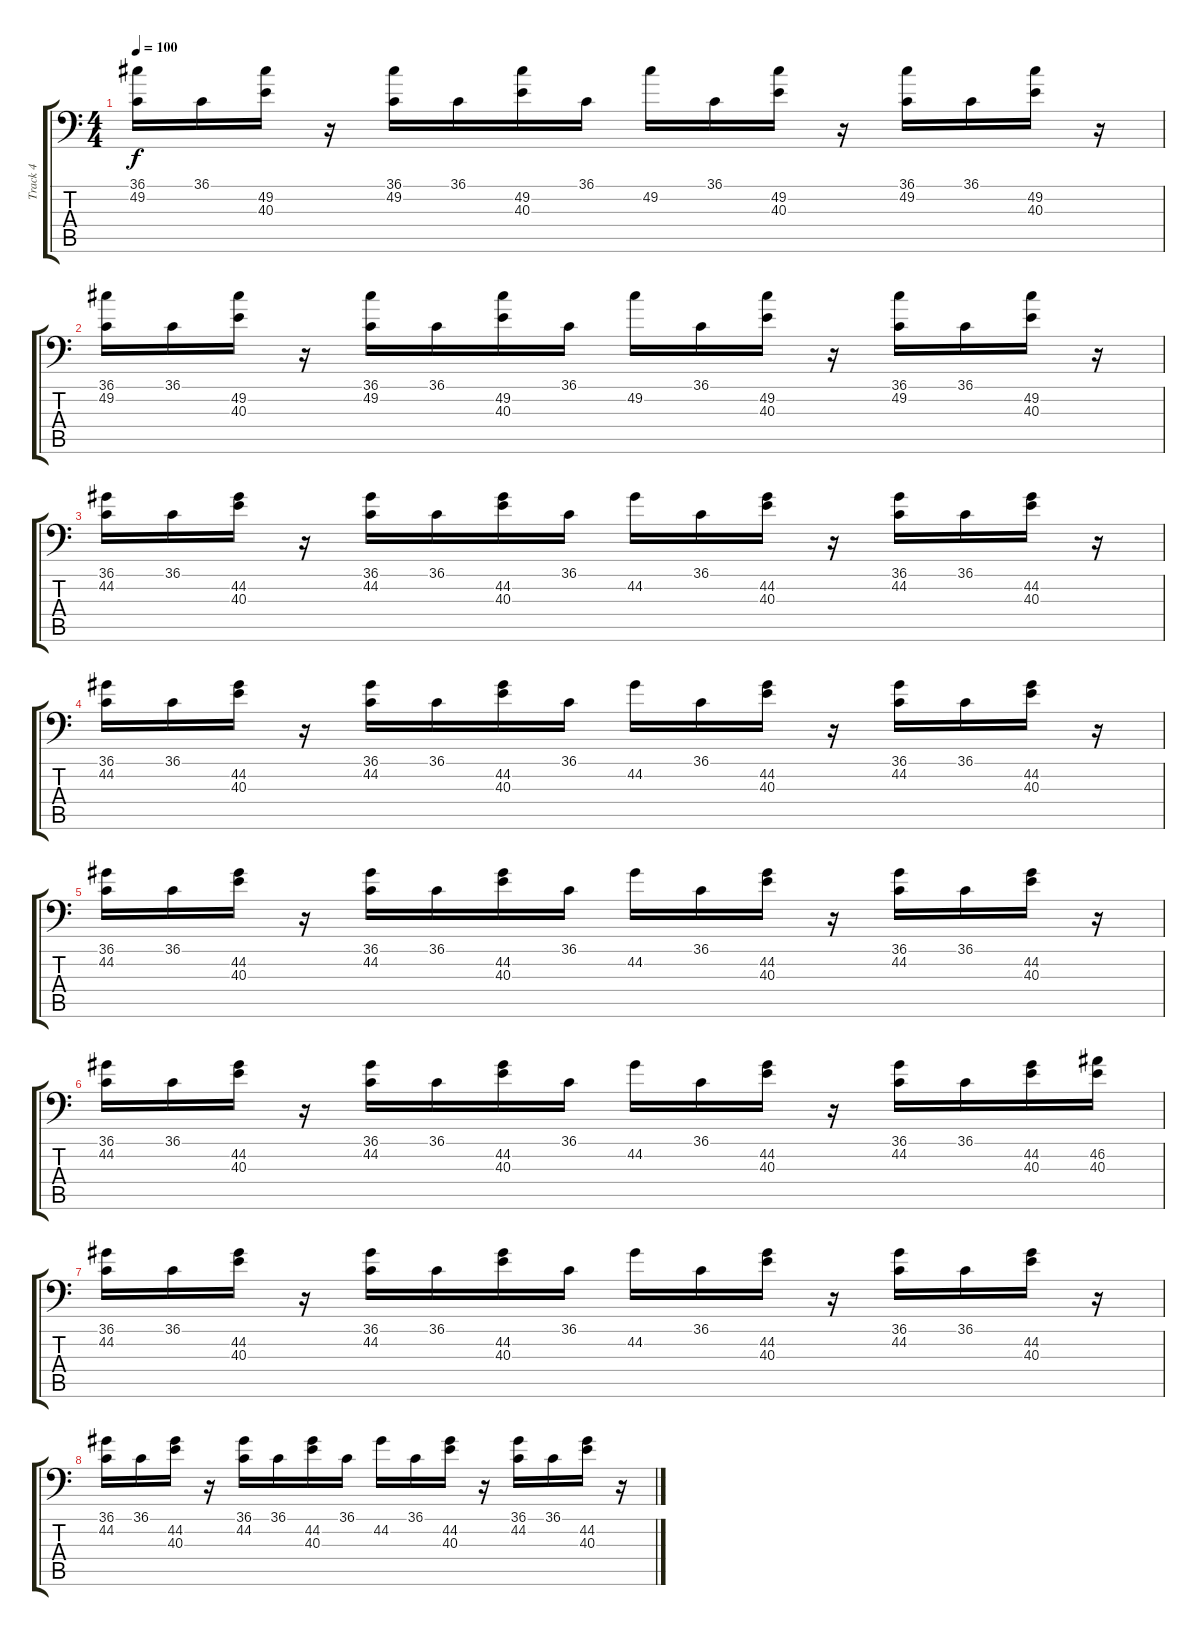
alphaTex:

\track ("Track 4" "Track 4") {instrument acousticgrandpiano}
\staff {score tabs}
\tuning (C-1 C-1 C-1 C-1 C-1 C-1) {hide}
\ts (4 4)
\tempo 100
\clef f4
\ks c
(36.1 49.2).16{dy f} 36.1.16 (49.2 40.3).16 r.16 (36.1 49.2).16 36.1.16 (49.2 40.3).16 36.1.16 49.2.16 36.1.16 (49.2 40.3).16 r.16 (36.1 49.2).16 36.1.16 (49.2 40.3).16 r.16 |
(36.1 49.2).16 36.1.16 (49.2 40.3).16 r.16 (36.1 49.2).16 36.1.16 (49.2 40.3).16 36.1.16 49.2.16 36.1.16 (49.2 40.3).16 r.16 (36.1 49.2).16 36.1.16 (49.2 40.3).16 r.16 |
(36.1 44.2).16 36.1.16 (44.2 40.3).16 r.16 (36.1 44.2).16 36.1.16 (44.2 40.3).16 36.1.16 44.2.16 36.1.16 (44.2 40.3).16 r.16 (36.1 44.2).16 36.1.16 (44.2 40.3).16 r.16 |
(36.1 44.2).16 36.1.16 (44.2 40.3).16 r.16 (36.1 44.2).16 36.1.16 (44.2 40.3).16 36.1.16 44.2.16 36.1.16 (44.2 40.3).16 r.16 (36.1 44.2).16 36.1.16 (44.2 40.3).16 r.16 |
(36.1 44.2).16 36.1.16 (44.2 40.3).16 r.16 (36.1 44.2).16 36.1.16 (44.2 40.3).16 36.1.16 44.2.16 36.1.16 (44.2 40.3).16 r.16 (36.1 44.2).16 36.1.16 (44.2 40.3).16 r.16 |
(36.1 44.2).16 36.1.16 (44.2 40.3).16 r.16 (36.1 44.2).16 36.1.16 (44.2 40.3).16 36.1.16 44.2.16 36.1.16 (44.2 40.3).16 r.16 (36.1 44.2).16 36.1.16 (44.2 40.3).16 (46.2 40.3).16 |
(36.1 44.2).16 36.1.16 (44.2 40.3).16 r.16 (36.1 44.2).16 36.1.16 (44.2 40.3).16 36.1.16 44.2.16 36.1.16 (44.2 40.3).16 r.16 (36.1 44.2).16 36.1.16 (44.2 40.3).16 r.16 |
(36.1 44.2).16 36.1.16 (44.2 40.3).16 r.16 (36.1 44.2).16 36.1.16 (44.2 40.3).16 36.1.16 44.2.16 36.1.16 (44.2 40.3).16 r.16 (36.1 44.2).16 36.1.16 (44.2 40.3).16 r.16
